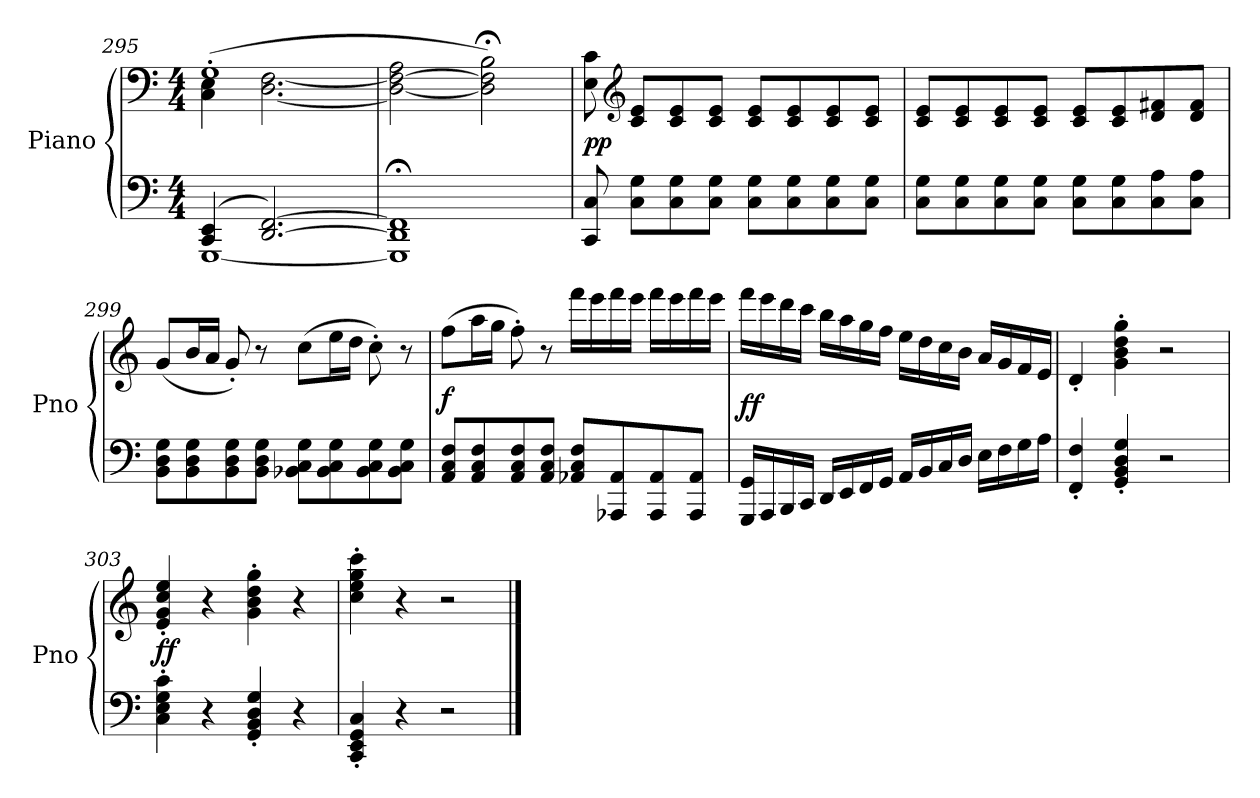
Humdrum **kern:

**kern	**kern	**dynam
*part1	*part1	*part1
*staff2	*staff1	*staff1/2
*I"Piano	*	*
*I'Pno	*	*
*clefF4	*clefF4	*
*k[]	*k[]	*
*C:	*C:	*
*M4/4	*M4/4	*
=295	=295	=295
*^	*^	*
(4CC 4EE	[1GGG	(1G'	4C 4E	.
[2.DD [2.FF)	.	.	[2.D [2.F	.
*v	*v	*	*	*
*	*v	*v	*
=296	=296	=296
1GGG];< 1DD];< 1FF];<	2D_ 2F_ 2A	.
.	2D];< 2F];< 2B;<)	.
=297	=297	=297
8CC 8C	8E 8c	pp
*	*clefG2	*
8C 8GL	8c 8eL	.
8C 8G	8c 8e	.
8C 8GJ	8c 8eJ	.
8C 8GL	8c 8eL	.
8C 8G	8c 8e	.
8C 8G	8c 8e	.
8C 8GJ	8c 8eJ	.
=298	=298	=298
8C 8GL	8c 8eL	.
8C 8G	8c 8e	.
8C 8G	8c 8e	.
8C 8GJ	8c 8eJ	.
8C 8GL	8c 8eL	.
8C 8G	8c 8e	.
8C 8A	8d 8f#X	.
8C 8AJ	8d 8f#J	.
=299	=299	=299
8BB 8D 8GL	(8gL	.
8BB 8D 8G	16bL	.
.	16aJJ	.
8BB 8D 8G	8g')	.
8BB 8D 8GJ	8r	.
8BB-X 8C 8GL	(8ccL	.
8BB- 8C 8G	16eeL	.
.	16ddJJ	.
8BB- 8C 8G	8cc')	.
8BB- 8C 8GJ	8r	.
=300	=300	=300
8AA 8C 8FL	(8ffL	f
8AA 8C 8F	16aaL	.
.	16ggJJ	.
8AA 8C 8F	8ff')	.
8AA 8C 8FJ	8r	.
8AA-X 8C 8FL	16fffLL	.
.	16eee	.
8AAA-X 8AA-	16fff	.
.	16eeeJJ	.
8AAA- 8AA-	16fffLL	.
.	16eee	.
8AAA- 8AA-J	16fff	.
.	16eeeJJ	.
=301	=301	=301
16GGG 16GGLL	16fffLL	ff
16AAA	16eee	.
16BBB	16ddd	.
16CCJJ	16cccJJ	.
16DDLL	16bbLL	.
16EE	16aa	.
16FF	16gg	.
16GGJJ	16ffJJ	.
16AALL	16eeLL	.
16BB	16dd	.
16C	16cc	.
16DJJ	16bJJ	.
16ELL	16aLL	.
16F	16g	.
16G	16f	.
16AJJ	16eJJ	.
=302	=302	=302
4FF' 4F'	4d'	.
4GG' 4BB' 4D' 4G'	4g' 4b' 4dd' 4gg'	.
2r	2r	.
=303	=303	=303
4C' 4E' 4G' 4c'	4e' 4g' 4cc' 4ee'	ff
4r	4r	.
4GG' 4BB' 4D' 4G'	4g' 4b' 4dd' 4gg'	.
4r	4r	.
=304	=304	=304
4CC' 4EE' 4GG' 4C'	4cc' 4ee' 4gg' 4ccc'	.
4r	4r	.
2r	2r	.
==	==	==
*-	*-	*-
